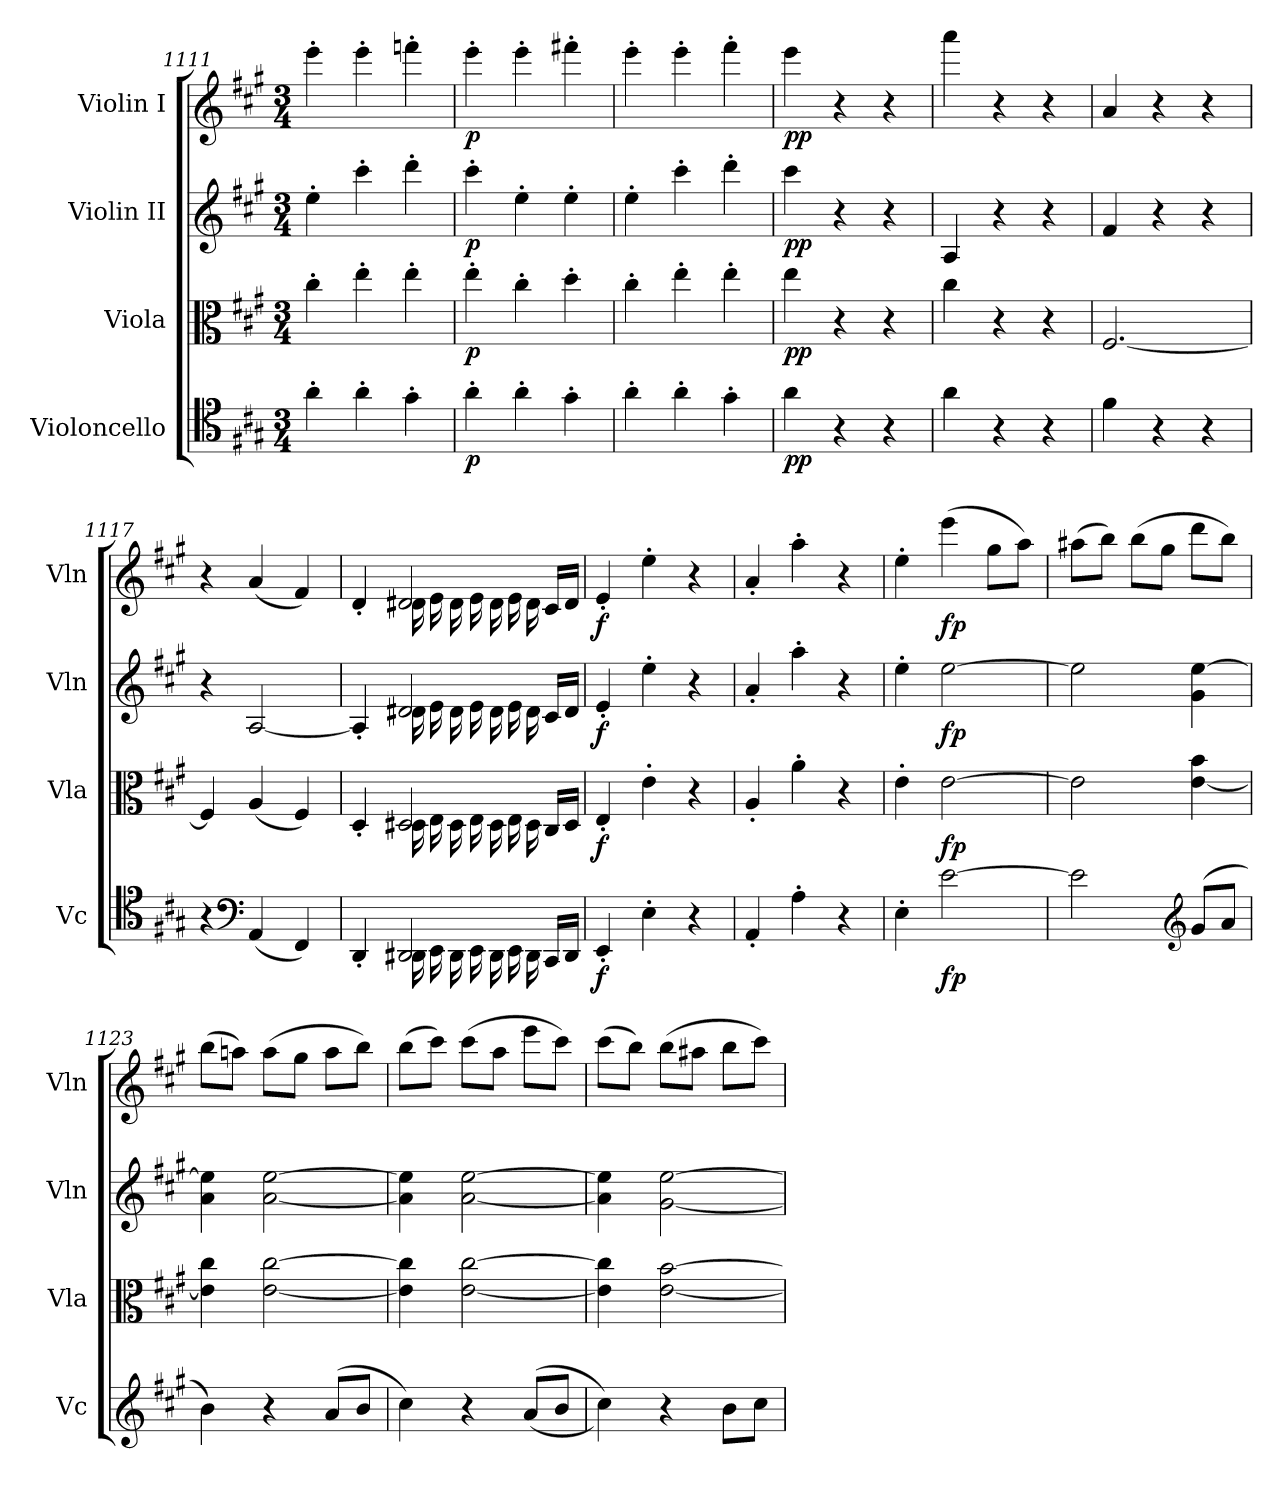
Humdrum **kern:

**kern	**dynam	**kern	**dynam	**kern	**dynam	**kern	**dynam
*part4	*part4	*part3	*part3	*part2	*part2	*part1	*part1
*staff4	*staff4	*staff3	*staff3	*staff2	*staff2	*staff1	*staff1
*I"Violoncello	*	*I"Viola	*	*I"Violin II	*	*I"Violin I	*
*I'Vc	*	*I'Vla	*	*I'Vln	*	*I'Vln	*
*clefC4	*	*clefC3	*	*clefG2	*	*clefG2	*
*k[f#c#g#]	*	*k[f#c#g#]	*	*k[f#c#g#]	*	*k[f#c#g#]	*
*M3/4	*	*M3/4	*	*M3/4	*	*M3/4	*
=1111	=1111	=1111	=1111	=1111	=1111	=1111	=1111
4a'\	.	4cc#'\	.	4ee'\	.	4eee'\	.
4a'\	.	4ee'\	.	4ccc#'\	.	4eee'\	.
4g#'\	.	4ee'\	.	4ddd'\	.	4fffn'\	.
=1112	=1112	=1112	=1112	=1112	=1112	=1112	=1112
!	!LO:DY:b	!	!LO:DY:b	!	!LO:DY:b	!	!LO:DY:b
4a'\	p	4ee'\	p	4ccc#'\	p	4eee'\	p
4a'\	.	4cc#'\	.	4ee'\	.	4eee'\	.
4g#'\	.	4dd'\	.	4ee'\	.	4fff#X'\	.
=1113	=1113	=1113	=1113	=1113	=1113	=1113	=1113
!	!LO:DY:b	!	!	!	!	!	!
!	!LO:DY:n=1:b	!	!LO:DY:b	!	!	!	!
!	!	!	!LO:DY:n=1:b	!	!LO:DY:b	!	!
!	!	!	!	!	!LO:DY:n=1:b	!	!LO:DY:b
!	!	!	!	!	!	!	!LO:DY:n=1:b
4a'\	other-dynamics p	4cc#'\	other-dynamics p	4ee'\	other-dynamics p	4eee'\	other-dynamics p
4a'\	.	4ee'\	.	4ccc#'\	.	4eee'\	.
4g#'\	.	4ee'\	.	4ddd'\	.	4fff#'\	.
=1114	=1114	=1114	=1114	=1114	=1114	=1114	=1114
!	!LO:DY:b	!	!LO:DY:b	!	!LO:DY:b	!	!LO:DY:b
4a\	pp	4ee\	pp	4ccc#\	pp	4eee\	pp
4r	.	4r	.	4r	.	4r	.
4r	.	4r	.	4r	.	4r	.
=1115	=1115	=1115	=1115	=1115	=1115	=1115	=1115
4a\	.	4cc#\	.	4A/	.	4aaa\	.
4r	.	4r	.	4r	.	4r	.
4r	.	4r	.	4r	.	4r	.
=1116	=1116	=1116	=1116	=1116	=1116	=1116	=1116
4f#\	.	[2.F#/	.	4f#/	.	4a/	.
4r	.	.	.	4r	.	4r	.
4r	.	.	.	4r	.	4r	.
=1117	=1117	=1117	=1117	=1117	=1117	=1117	=1117
4r	.	4F#/]	.	4r	.	4r	.
*clefF4	*	*	*	*	*	*	*
(<4AA/	.	(<4A/	.	[2A/	.	(<4a/	.
4FF#/)	.	4F#/)	.	.	.	4f#/)	.
=1118	=1118	=1118	=1118	=1118	=1118	=1118	=1118
*^	*	*^	*	*^	*	*^	*
4DD'/	4ryy	.	4D'/	4ryy	.	4A'/]	4ryy	.	4d'/	4ryy	.
2DD#X/	16DD#	.	2D#X/	16D#	.	2d#X/	16d#	.	2d#X/	16d#	.
.	16EE	.	.	16E	.	.	16e	.	.	16e	.
.	16DD#	.	.	16D#	.	.	16d#	.	.	16d#	.
.	16EE	.	.	16E	.	.	16e	.	.	16e	.
*	*Xtuplet	*	*	*Xtuplet	*	*	*Xtuplet	*	*	*Xtuplet	*
.	24DD#	.	.	24D#	.	.	24d#	.	.	24d#	.
.	24EE	.	.	24E	.	.	24e	.	.	24e	.
.	24DD#	.	.	24D#	.	.	24d#	.	.	24d#	.
.	16CC#/LL	.	.	16C#/LL	.	.	16c#/LL	.	.	16c#/LL	.
.	16DD#/JJ	.	.	16D#/JJ	.	.	16d#/JJ	.	.	16d#/JJ	.
=1119	=1119	=1119	=1119	=1119	=1119	=1119	=1119	=1119	=1119	=1119	=1119
!	!	!LO:DY:b	!	!	!LO:DY:b	!	!	!LO:DY:b	!	!	!LO:DY:b
*v	*v	*	*	*	*	*v	*v	*	*v	*v	*
*	*	*v	*v	*	*	*	*	*
4EE'/	f	4E'/	f	4e'/	f	4e'/	f
4E'\	.	4e'\	.	4ee'\	.	4ee'\	.
4r	.	4r	.	4r	.	4r	.
=1120	=1120	=1120	=1120	=1120	=1120	=1120	=1120
4AA'/	.	4A'/	.	4a'/	.	4a'/	.
4A'\	.	4a'\	.	4aa'\	.	4aa'\	.
4r	.	4r	.	4r	.	4r	.
=1121	=1121	=1121	=1121	=1121	=1121	=1121	=1121
4E'\	.	4e'\	.	4ee'\	.	4ee'\	.
!	!LO:DY:b	!	!LO:DY:b	!	!LO:DY:b	!	!LO:DY:b
[2e\	fp	[2e\	fp	[2ee\	fp	(>4eee\	fp
.	.	.	.	.	.	8gg#\L	.
.	.	.	.	.	.	8aa\J)	.
=1122	=1122	=1122	=1122	=1122	=1122	=1122	=1122
2e\]	.	2e\]	.	2ee\]	.	(>8aa#X\L	.
.	.	.	.	.	.	8bb\J)	.
.	.	.	.	.	.	(>8bb\L	.
.	.	.	.	.	.	8gg#\J	.
*clefG2	*	*	*	*	*	*	*
(>8g#/L	.	[4e\ 4b\	.	4g#\ [4ee\	.	8ddd\L	.
8a/J	.	.	.	.	.	8bb\J)	.
=1123	=1123	=1123	=1123	=1123	=1123	=1123	=1123
4b\)	.	4e\] 4cc#\	.	4a\ 4ee\]	.	(>8bb\L	.
.	.	.	.	.	.	8aan\J)	.
4r	.	[2e\ [2cc#\	.	[2a\ [2ee\	.	(>8aa\L	.
.	.	.	.	.	.	8gg#\J	.
(>8a/L	.	.	.	.	.	8aa\L	.
8b/J	.	.	.	.	.	8bb\J)	.
=1124	=1124	=1124	=1124	=1124	=1124	=1124	=1124
4cc#\)	.	4e\] 4cc#\]	.	4a\] 4ee\]	.	(>8bb\L	.
.	.	.	.	.	.	8ccc#\J)	.
4r	.	[2e\ [2cc#\	.	[2a\ [2ee\	.	(>8ccc#\L	.
.	.	.	.	.	.	8aa\J	.
(>(>8a/L	.	.	.	.	.	8eee\L	.
8b/J	.	.	.	.	.	8ccc#\J)	.
=1125	=1125	=1125	=1125	=1125	=1125	=1125	=1125
4cc#\))	.	4e\] 4cc#\]	.	4a\] 4ee\]	.	(>8ccc#\L	.
.	.	.	.	.	.	8bb\J)	.
4r	.	[2e\ [2b\	.	[2g#\ [2ee\	.	(>8bb\L	.
.	.	.	.	.	.	8aa#X\J	.
8b\L	.	.	.	.	.	8bb\L	.
8cc#\J	.	.	.	.	.	8ccc#\J)	.
=	=	=	=	=	=	=	=
*-	*-	*-	*-	*-	*-	*-	*-
